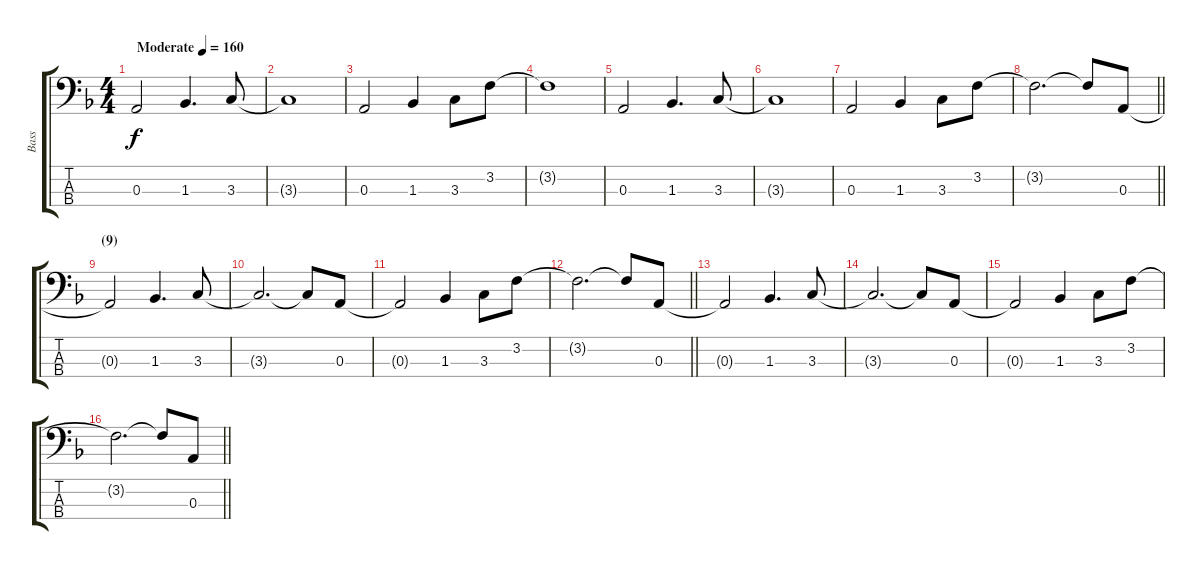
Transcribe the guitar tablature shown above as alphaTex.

\track ("Bass" "Bass") {instrument electricbassfinger}
\staff {score tabs}
\tuning (G2 D2 A1 E1) {hide}
\ts (4 4)
\tempo (160 "Moderate")
\clef f4
\ks f
0.3.2{dy f instrument electricbassfinger} 1.3.4{d} 3.3.8 |
3.3{t}.1 |
0.3.2 1.3.4 3.3.8 3.2.8 |
3.2{t}.1 |
0.3.2 1.3.4{d} 3.3.8 |
3.3{t}.1 |
0.3.2 1.3.4 3.3.8 3.2.8 |
\barLineRight lightlight
3.2{t}.2{d} 3.2{t}.8 0.3.8 |
\section ("" "(9)")
0.3{t}.2 1.3.4{d} 3.3.8 |
3.3{t}.2{d} 3.3{t}.8 0.3.8 |
0.3{t}.2 1.3.4 3.3.8 3.2.8 |
\barLineRight lightlight
3.2{t}.2{d} 3.2{t}.8 0.3.8 |
0.3{t}.2 1.3.4{d} 3.3.8 |
3.3{t}.2{d} 3.3{t}.8 0.3.8 |
0.3{t}.2 1.3.4 3.3.8 3.2.8 |
\barLineRight lightlight
3.2{t}.2{d} 3.2{t}.8 0.3.8
